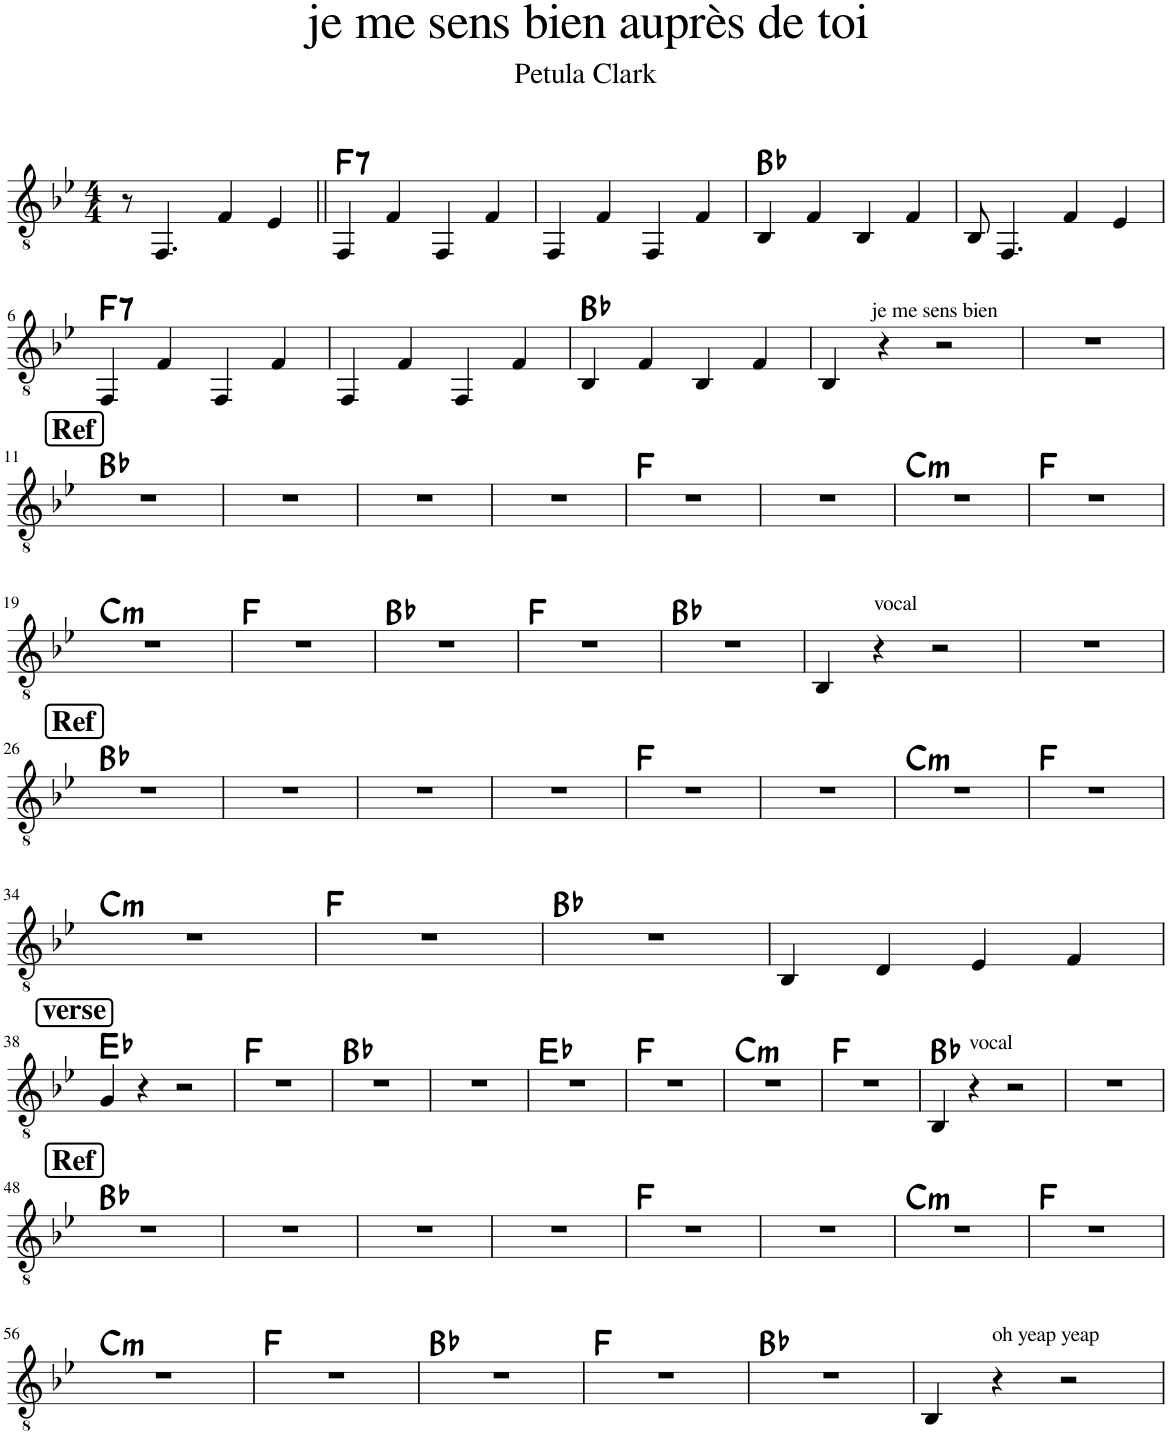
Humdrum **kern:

**kern	**harte
*part1	*part1
*staff1	*
*I"Classical Guitar	*
*I'Guit.	*
*clefGv2	*
*k[b-e-]	*
*M4/4	*
=1	=1
8r	.
4.FF/	.
4F/	.
4E-/	.
=2||	=2||
!	!LO:H:kt=7
4FF/	F:7
4F/	.
4FF/	.
4F/	.
=3	=3
4FF/	.
4F/	.
4FF/	.
4F/	.
=4	=4
4BB-/	Bb:maj
4F/	.
4BB-/	.
4F/	.
=5	=5
8BB-/	.
4.FF/	.
4F/	.
4E-/	.
!!LO:LB:g=z
=6	=6
!	!LO:H:kt=7
4FF/	F:7
4F/	.
4FF/	.
4F/	.
=7	=7
4FF/	.
4F/	.
4FF/	.
4F/	.
=8	=8
4BB-/	Bb:maj
4F/	.
4BB-/	.
4F/	.
=9	=9
4BB-/	.
!LO:TX:a:t=je me sens bien	!
4r	.
2r	.
=10	=10
1r	.
!!LO:LB:g=z
!!LO:REH:place=s1:a:B:rj:fs=14:t=Ref
=11	=11
1r	Bb:maj
=12	=12
1r	.
=13	=13
1r	.
=14	=14
1r	.
=15	=15
1r	F:maj
=16	=16
1r	.
=17	=17
!	!LO:H:kt=m
1r	C:min
=18	=18
1r	F:maj
!!LO:LB:g=z
=19	=19
!	!LO:H:kt=m
1r	C:min
=20	=20
1r	F:maj
=21	=21
1r	Bb:maj
=22	=22
1r	F:maj
=23	=23
1r	Bb:maj
=24	=24
4BB-/	.
!LO:TX:a:t=vocal	!
4r	.
2r	.
=25	=25
1r	.
!!LO:LB:g=z
!!LO:REH:place=s1:a:B:rj:fs=14:t=Ref
=26	=26
1r	Bb:maj
=27	=27
1r	.
=28	=28
1r	.
=29	=29
1r	.
=30	=30
1r	F:maj
=31	=31
1r	.
=32	=32
!	!LO:H:kt=m
1r	C:min
=33	=33
1r	F:maj
!!LO:LB:g=z
=34	=34
!	!LO:H:kt=m
1r	C:min
=35	=35
1r	F:maj
=36	=36
1r	Bb:maj
=37	=37
4BB-/	.
4D/	.
4E-/	.
4F/	.
!!LO:LB:g=z
!!LO:REH:place=s1:a:B:rj:fs=14:t=verse
=38	=38
4G/	Eb:maj
4r	.
2r	.
=39	=39
1r	F:maj
=40	=40
1r	Bb:maj
=41	=41
1r	.
=42	=42
1r	Eb:maj
=43	=43
1r	F:maj
=44	=44
!	!LO:H:kt=m
1r	C:min
=45	=45
1r	F:maj
=46	=46
4BB-/	Bb:maj
!LO:TX:a:t=vocal	!
4r	.
2r	.
=47	=47
1r	.
!!LO:LB:g=z
!!LO:REH:place=s1:a:B:rj:fs=14:t=Ref
=48	=48
1r	Bb:maj
=49	=49
1r	.
=50	=50
1r	.
=51	=51
1r	.
=52	=52
1r	F:maj
=53	=53
1r	.
=54	=54
!	!LO:H:kt=m
1r	C:min
=55	=55
1r	F:maj
!!LO:LB:g=z
=56	=56
!	!LO:H:kt=m
1r	C:min
=57	=57
1r	F:maj
=58	=58
1r	Bb:maj
=59	=59
1r	F:maj
=60	=60
1r	Bb:maj
=61	=61
4BB-/	.
!LO:TX:a:t=oh yeap yeap	!
4r	.
2r	.
=	=
*-	*-
